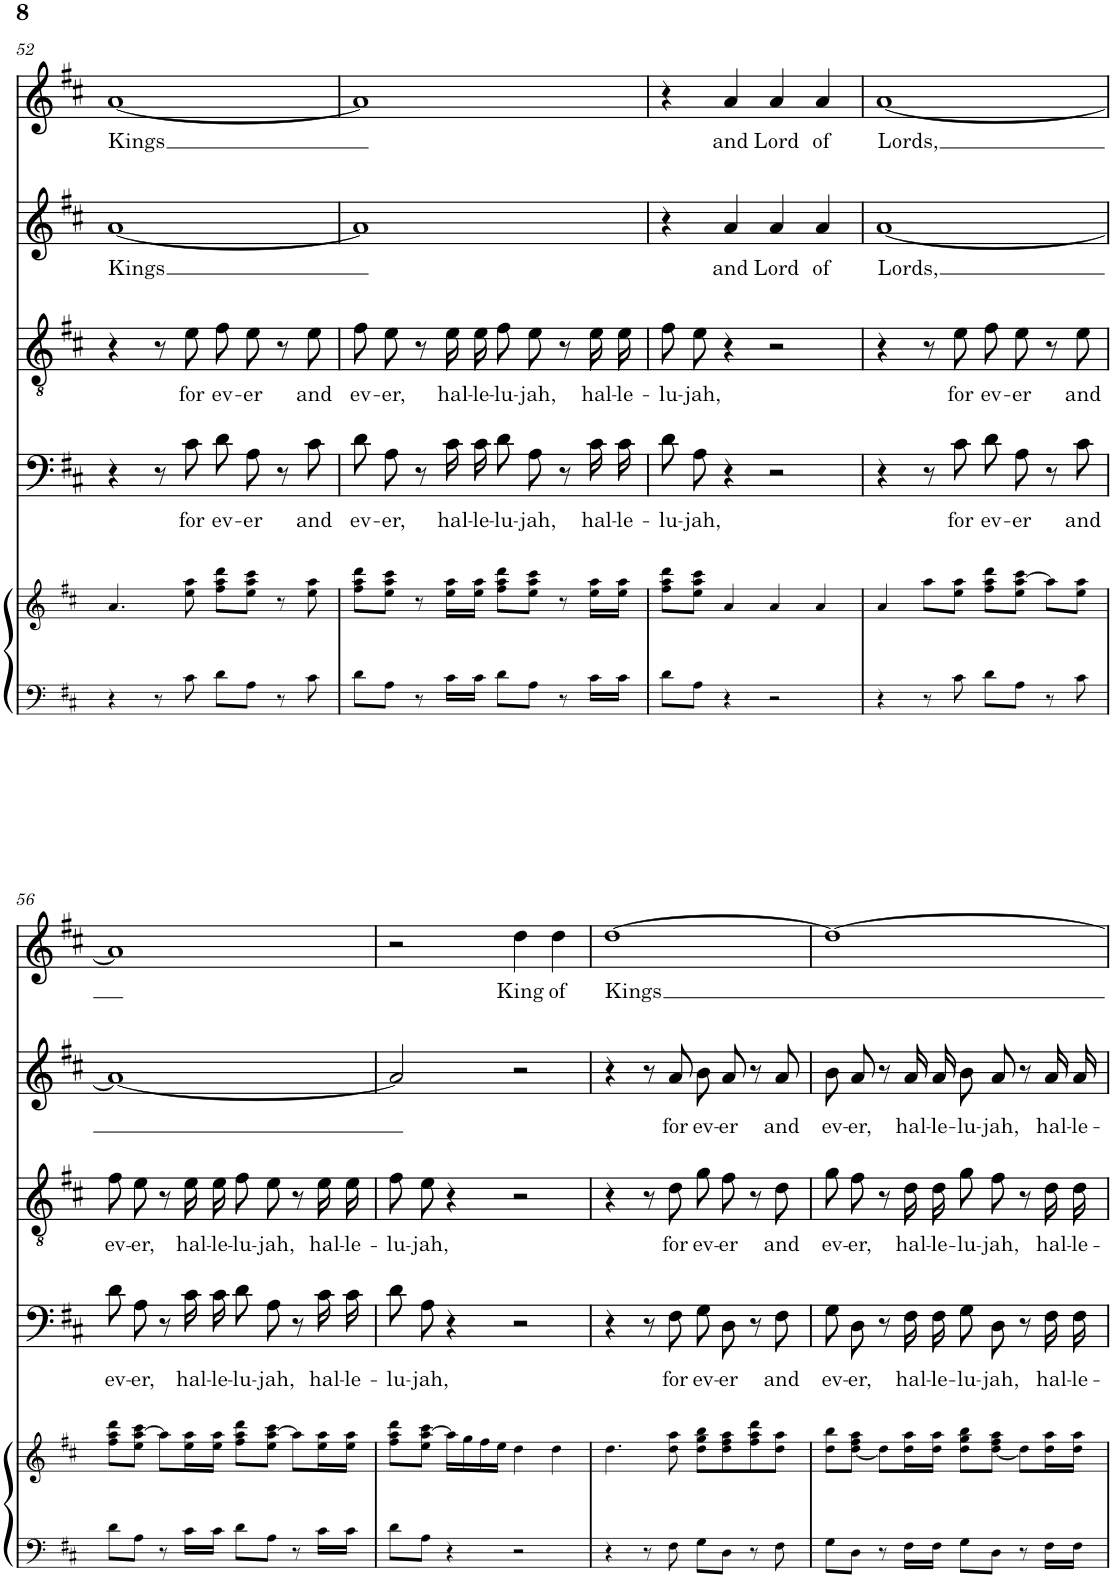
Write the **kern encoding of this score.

**kern	**kern	**kern	**text	**kern	**text	**kern	**text	**kern	**text
*part5	*part5	*part4	*part4	*part3	*part3	*part2	*part2	*part1	*part1
*staff6	*staff5	*staff4	*staff4	*staff3	*staff3	*staff2	*staff2	*staff1	*staff1
*I"Track 5	*	*I"Basso	*	*I"Tenore	*	*I"Alto	*	*I"Canto	*
!!LO:PB:g=z
*clefF4	*clefG2	*clefF4	*	*clefGv2	*	*clefG2	*	*clefG2	*
*k[f#c#]	*k[f#c#]	*k[f#c#]	*	*k[f#c#]	*	*k[f#c#]	*	*k[f#c#]	*
*D:	*D:	*D:	*	*D:	*	*D:	*	*D:	*
*M4/4	*M4/4	*M4/4	*	*M4/4	*	*M4/4	*	*M4/4	*
*met(c)	*met(c)	*met(c)	*	*met(c)	*	*met(c)	*	*met(c)	*
=52	=52	=52	=52	=52	=52	=52	=52	=52	=52
!	!	!	!	!	!	!	!LO:LY:b	!	!LO:LY:b
4r	4.a-/	4r	.	4r	.	[1a-	Kings	[1a-	Kings
8r	.	8r	.	8r	.	.	.	.	.
!	!	!	!LO:LY:b	!	!LO:LY:b	!	!	!	!
8c\	8ee-\ 8aa-\	8c\	for	8e-\	for	.	.	.	.
!	!	!	!LO:LY:b	!	!LO:LY:b	!	!	!	!
8d-\L	8ff\ 8aa-\ 8ddd-\L	8d-\L	ev-	8f\L	ev-	.	.	.	.
!	!	!	!LO:LY:b	!	!LO:LY:b	!	!	!	!
8A-\J	8ee-\ 8aa-\ 8ccc\J	8A-\J	-er	8e-\J	-er	.	.	.	.
8r	8r	8r	.	8r	.	.	.	.	.
!	!	!	!LO:LY:b	!	!LO:LY:b	!	!	!	!
8c\	8ee-\ 8aa-\	8c\	and	8e-\	and	.	.	.	.
=53	=53	=53	=53	=53	=53	=53	=53	=53	=53
!	!	!	!LO:LY:b	!	!LO:LY:b	!	!	!	!
8d-\L	8ff\ 8aa-\ 8ddd-\L	8d-\L	ev-	8f\L	ev-	1a-]	.	1a-]	.
!	!	!	!LO:LY:b	!	!LO:LY:b	!	!	!	!
8A-\J	8ee-\ 8aa-\ 8ccc\J	8A-\J	-er,	8e-\J	-er,	.	.	.	.
8r	8r	8r	.	8r	.	.	.	.	.
!	!	!	!LO:LY:b	!	!LO:LY:b	!	!	!	!
16c\LL	16ee-\ 16aa-\LL	16c\LL	hal-	16e-\LL	hal-	.	.	.	.
!	!	!	!LO:LY:b	!	!LO:LY:b	!	!	!	!
16c\JJ	16ee-\ 16aa-\JJ	16c\JJ	-le-	16e-\JJ	-le-	.	.	.	.
!	!	!	!LO:LY:b	!	!LO:LY:b	!	!	!	!
8d-\L	8ff\ 8aa-\ 8ddd-\L	8d-\L	-lu-	8f\L	-lu-	.	.	.	.
!	!	!	!LO:LY:b	!	!LO:LY:b	!	!	!	!
8A-\J	8ee-\ 8aa-\ 8ccc\J	8A-\J	-jah,	8e-\J	-jah,	.	.	.	.
8r	8r	8r	.	8r	.	.	.	.	.
!	!	!	!LO:LY:b	!	!LO:LY:b	!	!	!	!
16c\LL	16ee-\ 16aa-\LL	16c\LL	hal-	16e-\LL	hal-	.	.	.	.
!	!	!	!LO:LY:b	!	!LO:LY:b	!	!	!	!
16c\JJ	16ee-\ 16aa-\JJ	16c\JJ	-le-	16e-\JJ	-le-	.	.	.	.
=54	=54	=54	=54	=54	=54	=54	=54	=54	=54
!	!	!	!LO:LY:b	!	!LO:LY:b	!	!	!	!
8d-\L	8ff\ 8aa-\ 8ddd-\L	8d-\L	-lu-	8f\L	-lu-	4r	.	4r	.
!	!	!	!LO:LY:b	!	!LO:LY:b	!	!	!	!
8A-\J	8ee-\ 8aa-\ 8ccc\J	8A-\J	-jah,	8e-\J	-jah,	.	.	.	.
!	!	!	!	!	!	!	!LO:LY:b	!	!LO:LY:b
4r	4a-/	4r	.	4r	.	4a-/	and	4a-/	and
!	!	!	!	!	!	!	!LO:LY:b	!	!LO:LY:b
2r	4a-/	2r	.	2r	.	4a-/	Lord	4a-/	Lord
!	!	!	!	!	!	!	!LO:LY:b	!	!LO:LY:b
.	4a-/	.	.	.	.	4a-/	of	4a-/	of
=55	=55	=55	=55	=55	=55	=55	=55	=55	=55
!	!	!	!	!	!	!	!LO:LY:b	!	!LO:LY:b
4r	4a-/	4r	.	4r	.	[1a-	Lords,	[1a-	Lords,
8r	8aa-\L	8r	.	8r	.	.	.	.	.
!	!	!	!LO:LY:b	!	!LO:LY:b	!	!	!	!
8c\	8ee-\ 8aa-\J	8c\	for	8e-\	for	.	.	.	.
!	!	!	!LO:LY:b	!	!LO:LY:b	!	!	!	!
8d-\L	8ff\ 8aa-\ 8ddd-\L	8d-\L	ev-	8f\L	ev-	.	.	.	.
!	!	!	!LO:LY:b	!	!LO:LY:b	!	!	!	!
8A-\J	8ee-\ [8aa-\ 8ccc\J	8A-\J	-er	8e-\J	-er	.	.	.	.
8r	8aa-\L]	8r	.	8r	.	.	.	.	.
!	!	!	!LO:LY:b	!	!LO:LY:b	!	!	!	!
8c\	8ee-\ 8aa-\J	8c\	and	8e-\	and	.	.	.	.
!!LO:LB:g=z
=56	=56	=56	=56	=56	=56	=56	=56	=56	=56
!	!	!	!LO:LY:b	!	!LO:LY:b	!	!	!	!
8d-\L	8ff\ 8aa-\ 8ddd-\L	8d-\L	ev-	8f\L	ev-	1a-_	.	1a-]	.
!	!	!	!LO:LY:b	!	!LO:LY:b	!	!	!	!
8A-\J	8ee-\ [8aa-\ 8ccc\J	8A-\J	-er,	8e-\J	-er,	.	.	.	.
8r	8aa-\L]	8r	.	8r	.	.	.	.	.
!	!	!	!LO:LY:b	!	!LO:LY:b	!	!	!	!
16c\LL	16ee-\ 16aa-\L	16c\LL	hal-	16e-\LL	hal-	.	.	.	.
!	!	!	!LO:LY:b	!	!LO:LY:b	!	!	!	!
16c\JJ	16ee-\ 16aa-\JJ	16c\JJ	-le-	16e-\JJ	-le-	.	.	.	.
!	!	!	!LO:LY:b	!	!LO:LY:b	!	!	!	!
8d-\L	8ff\ 8aa-\ 8ddd-\L	8d-\L	-lu-	8f\L	-lu-	.	.	.	.
!	!	!	!LO:LY:b	!	!LO:LY:b	!	!	!	!
8A-\J	8ee-\ [8aa-\ 8ccc\J	8A-\J	-jah,	8e-\J	-jah,	.	.	.	.
8r	8aa-\L]	8r	.	8r	.	.	.	.	.
!	!	!	!LO:LY:b	!	!LO:LY:b	!	!	!	!
16c\LL	16ee-\ 16aa-\L	16c\LL	hal-	16e-\LL	hal-	.	.	.	.
!	!	!	!LO:LY:b	!	!LO:LY:b	!	!	!	!
16c\JJ	16ee-\ 16aa-\JJ	16c\JJ	-le-	16e-\JJ	-le-	.	.	.	.
=57	=57	=57	=57	=57	=57	=57	=57	=57	=57
!	!	!	!LO:LY:b	!	!LO:LY:b	!	!	!	!
8d-\L	8ff\ 8aa-\ 8ddd-\L	8d-\L	-lu-	8f\L	-lu-	2a-/]	.	2r	.
!	!	!	!LO:LY:b	!	!LO:LY:b	!	!	!	!
8A-\J	8ee-\ [8aa-\ 8ccc\J	8A-\J	-jah,	8e-\J	-jah,	.	.	.	.
4r	16aa-\LL]	4r	.	4r	.	.	.	.	.
.	16gg-\	.	.	.	.	.	.	.	.
.	16ff\	.	.	.	.	.	.	.	.
.	16ee-\JJ	.	.	.	.	.	.	.	.
!	!	!	!	!	!	!	!	!	!LO:LY:b
2r	4dd-\	2r	.	2r	.	2r	.	4dd-\	King
!	!	!	!	!	!	!	!	!	!LO:LY:b
.	4dd-\	.	.	.	.	.	.	4dd-\	of
=58	=58	=58	=58	=58	=58	=58	=58	=58	=58
!	!	!	!	!	!	!	!	!	!LO:LY:b
4r	4.dd-\	4r	.	4r	.	4r	.	[1dd-	Kings
8r	.	8r	.	8r	.	8r	.	.	.
!	!	!	!LO:LY:b	!	!LO:LY:b	!	!LO:LY:b	!	!
8F\	8dd-\ 8aa-\	8F\	for	8d-\	for	8a-/	for	.	.
!	!	!	!LO:LY:b	!	!LO:LY:b	!	!LO:LY:b	!	!
8G-\L	8dd-\ 8gg-\ 8bb-\L	8G-\L	ev-	8g-\L	ev-	8b-/L	ev-	.	.
!	!	!	!LO:LY:b	!	!LO:LY:b	!	!LO:LY:b	!	!
8D-\J	8dd-\ 8ff\ 8aa-\	8D-\J	-er	8f\J	-er	8a-/J	-er	.	.
8r	8ff\ 8aa-\ 8ddd-\	8r	.	8r	.	8r	.	.	.
!	!	!	!LO:LY:b	!	!LO:LY:b	!	!LO:LY:b	!	!
8F\	8dd-\ 8aa-\J	8F\	and	8d-\	and	8a-/	and	.	.
=59	=59	=59	=59	=59	=59	=59	=59	=59	=59
!	!	!	!LO:LY:b	!	!LO:LY:b	!	!LO:LY:b	!	!
8G-\L	8dd-\ 8bb-\L	8G-\L	ev-	8g-\L	ev-	8b-/L	ev-	1dd-_	.
!	!	!	!LO:LY:b	!	!LO:LY:b	!	!LO:LY:b	!	!
8D-\J	[8dd-\ 8ff\ 8aa-\J	8D-\J	-er,	8f\J	-er,	8a-/J	-er,	.	.
8r	8dd-\L]	8r	.	8r	.	8r	.	.	.
!	!	!	!LO:LY:b	!	!LO:LY:b	!	!LO:LY:b	!	!
16F\LL	16dd-\ 16aa-\L	16F\LL	hal-	16d-\LL	hal-	16a-/LL	hal-	.	.
!	!	!	!LO:LY:b	!	!LO:LY:b	!	!LO:LY:b	!	!
16F\JJ	16dd-\ 16aa-\JJ	16F\JJ	-le-	16d-\JJ	-le-	16a-/JJ	-le-	.	.
!	!	!	!LO:LY:b	!	!LO:LY:b	!	!LO:LY:b	!	!
8G-\L	8dd-\ 8gg-\ 8bb-\L	8G-\L	-lu-	8g-\L	-lu-	8b-/L	-lu-	.	.
!	!	!	!LO:LY:b	!	!LO:LY:b	!	!LO:LY:b	!	!
8D-\J	[8dd-\ 8ff\ 8aa-\J	8D-\J	-jah,	8f\J	-jah,	8a-/J	-jah,	.	.
8r	8dd-\L]	8r	.	8r	.	8r	.	.	.
!	!	!	!LO:LY:b	!	!LO:LY:b	!	!LO:LY:b	!	!
16F\LL	16dd-\ 16aa-\L	16F\LL	hal-	16d-\LL	hal-	16a-/LL	hal-	.	.
!	!	!	!LO:LY:b	!	!LO:LY:b	!	!LO:LY:b	!	!
16F\JJ	16dd-\ 16aa-\JJ	16F\JJ	-le-	16d-\JJ	-le-	16a-/JJ	-le-	.	.
=	=	=	=	=	=	=	=	=	=
*-	*-	*-	*-	*-	*-	*-	*-	*-	*-
